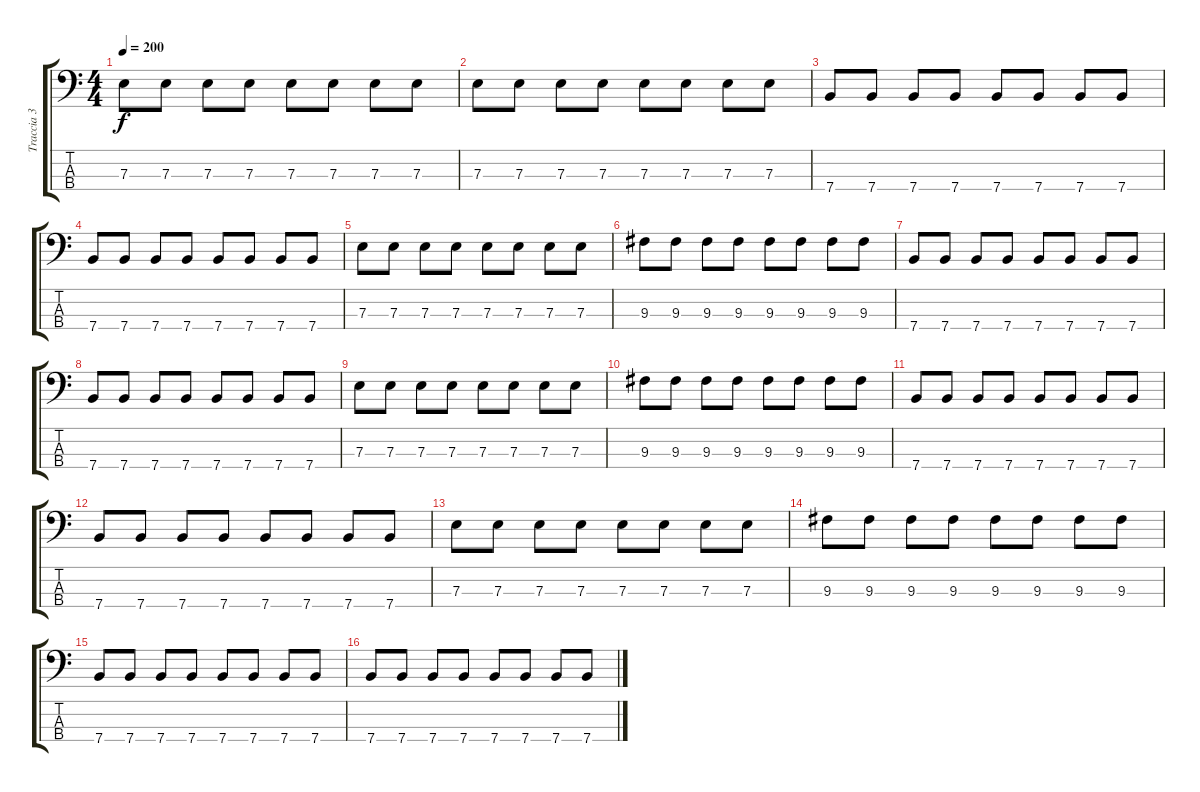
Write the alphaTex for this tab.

\track ("Traccia 3" "Traccia 3") {instrument electricbasspick}
\staff {score tabs}
\tuning (G2 D2 A1 E1) {hide}
\ts (4 4)
\tempo 200
\clef f4
\ks c
7.3.8{dy f} 7.3.8 7.3.8 7.3.8 7.3.8 7.3.8 7.3.8 7.3.8 |
7.3.8 7.3.8 7.3.8 7.3.8 7.3.8 7.3.8 7.3.8 7.3.8 |
7.4.8 7.4.8 7.4.8 7.4.8 7.4.8 7.4.8 7.4.8 7.4.8 |
7.4.8 7.4.8 7.4.8 7.4.8 7.4.8 7.4.8 7.4.8 7.4.8 |
7.3.8 7.3.8 7.3.8 7.3.8 7.3.8 7.3.8 7.3.8 7.3.8 |
9.3.8 9.3.8 9.3.8 9.3.8 9.3.8 9.3.8 9.3.8 9.3.8 |
7.4.8 7.4.8 7.4.8 7.4.8 7.4.8 7.4.8 7.4.8 7.4.8 |
7.4.8 7.4.8 7.4.8 7.4.8 7.4.8 7.4.8 7.4.8 7.4.8 |
7.3.8 7.3.8 7.3.8 7.3.8 7.3.8 7.3.8 7.3.8 7.3.8 |
9.3.8 9.3.8 9.3.8 9.3.8 9.3.8 9.3.8 9.3.8 9.3.8 |
7.4.8 7.4.8 7.4.8 7.4.8 7.4.8 7.4.8 7.4.8 7.4.8 |
7.4.8 7.4.8 7.4.8 7.4.8 7.4.8 7.4.8 7.4.8 7.4.8 |
7.3.8 7.3.8 7.3.8 7.3.8 7.3.8 7.3.8 7.3.8 7.3.8 |
9.3.8 9.3.8 9.3.8 9.3.8 9.3.8 9.3.8 9.3.8 9.3.8 |
7.4.8 7.4.8 7.4.8 7.4.8 7.4.8 7.4.8 7.4.8 7.4.8 |
7.4.8 7.4.8 7.4.8 7.4.8 7.4.8 7.4.8 7.4.8 7.4.8
